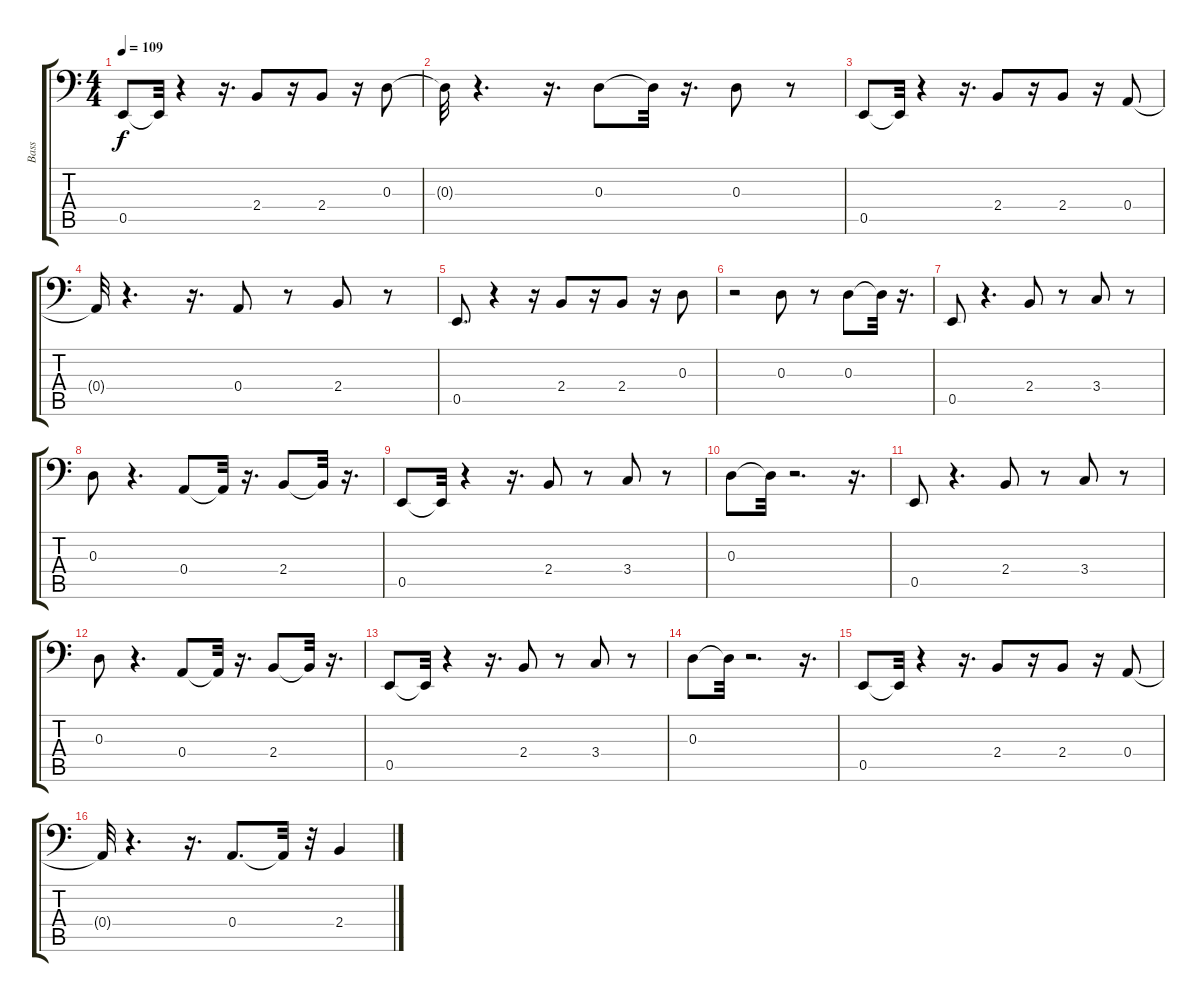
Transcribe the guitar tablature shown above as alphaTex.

\track ("Bass" "Bass") {instrument electricbassfinger}
\staff {score tabs}
\tuning (C3 G2 D2 A1 E1 B0) {hide}
\ts (4 4)
\tempo 109
\clef f4
\ks c
0.5.8{dy f} 0.5{t}.32 r.4 r.16{d} 2.4.8 r.16 2.4.8 r.16 0.3.8 |
0.3{t}.32 r.4{d} r.16{d} 0.3.8 0.3{t}.32 r.16{d} 0.3.8 r.8 |
0.5.8 0.5{t}.32 r.4 r.16{d} 2.4.8 r.16 2.4.8 r.16 0.4.8 |
0.4{t}.32 r.4{d} r.16{d} 0.4.8 r.8 2.4.8 r.8 |
0.5.8{d} r.4 r.16 2.4.8 r.16 2.4.8 r.16 0.3.8 |
r.2 0.3.8 r.8 0.3.8 0.3{t}.32 r.16{d} |
0.5.8 r.4{d} 2.4.8 r.8 3.4.8 r.8 |
0.3.8 r.4{d} 0.4.8 0.4{t}.32 r.16{d} 2.4.8 2.4{t}.32 r.16{d} |
0.5.8 0.5{t}.32 r.4 r.16{d} 2.4.8 r.8 3.4.8 r.8 |
0.3.8 0.3{t}.32 r.2{d} r.16{d} |
0.5.8 r.4{d} 2.4.8 r.8 3.4.8 r.8 |
0.3.8 r.4{d} 0.4.8 0.4{t}.32 r.16{d} 2.4.8 2.4{t}.32 r.16{d} |
0.5.8 0.5{t}.32 r.4 r.16{d} 2.4.8 r.8 3.4.8 r.8 |
0.3.8 0.3{t}.32 r.2{d} r.16{d} |
0.5.8 0.5{t}.32 r.4 r.16{d} 2.4.8 r.16 2.4.8 r.16 0.4.8 |
0.4{t}.32 r.4{d} r.16{d} 0.4.8{d} 0.4{t}.32 r.32 2.4.4
